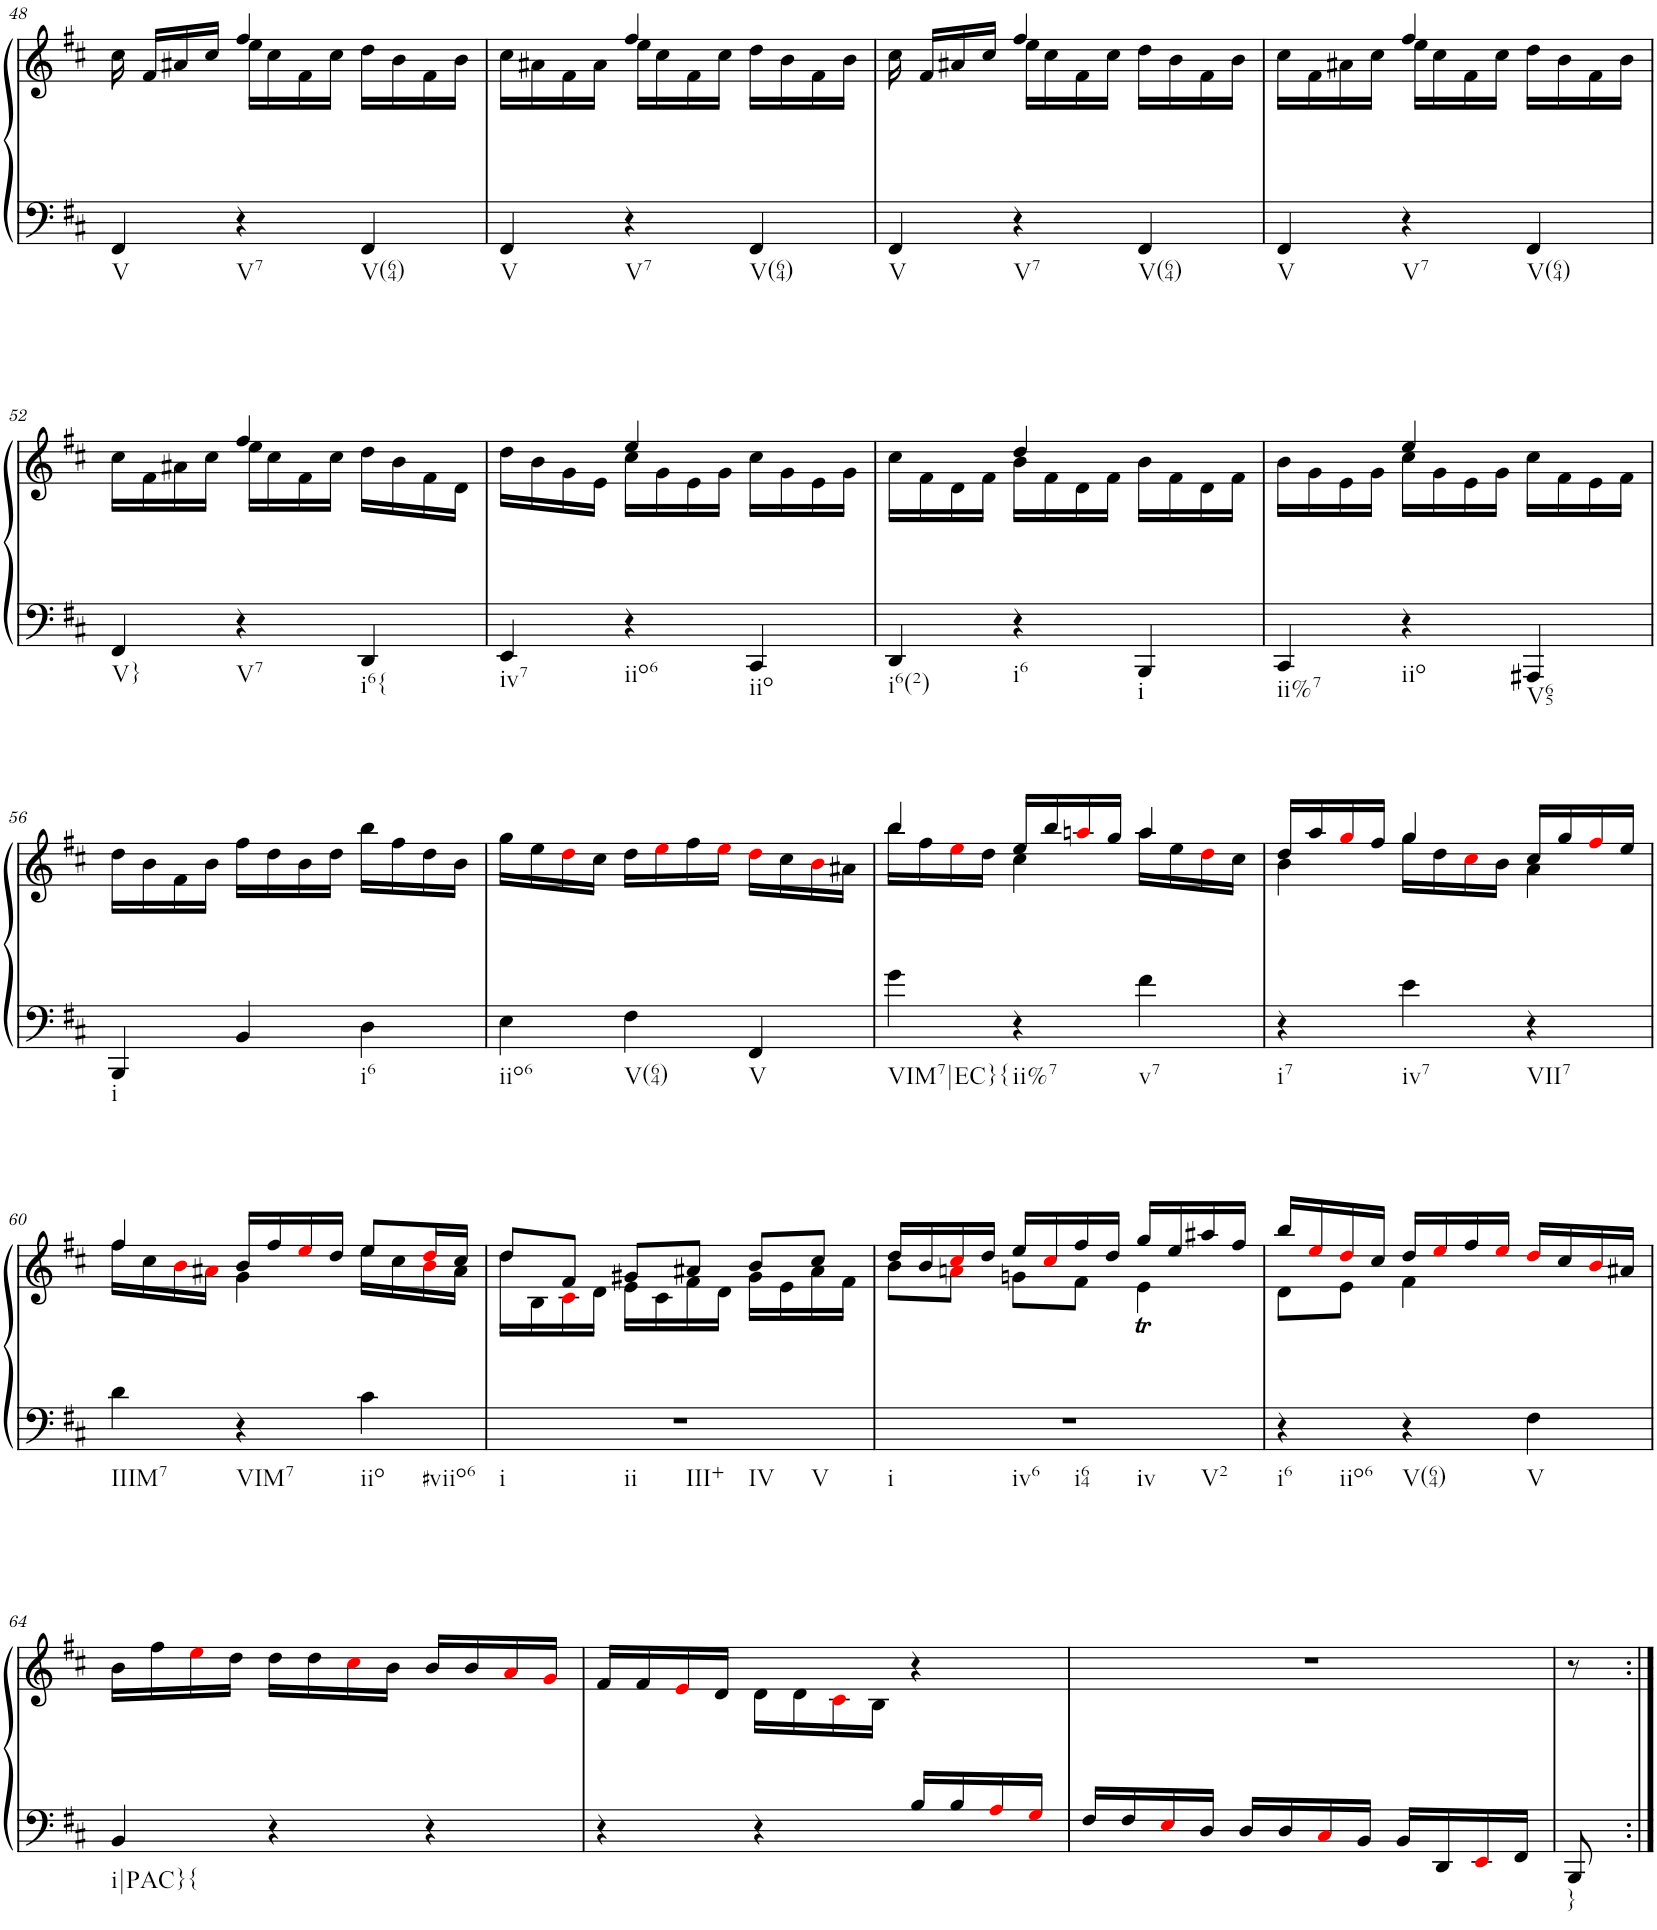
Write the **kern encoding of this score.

**kern	**kern
*part1	*part1
*staff2	*staff1
*I"Piano	*
*I'Pno.	*
!!LO:PB:g=z
*clefF4	*clefG2
*k[f#c#]	*k[f#c#]
*M3/4	*M3/4
=48	=48
*	*^
!LO:TX:b:t=V	!	!
4FF#/	16cc#\	4ryy
.	16f#/LL	.
.	16a#X/	.
.	16cc#/JJ	.
!LO:TX:b:t=V7	!	!
4r	4ff#/	16ee\LL
.	.	16cc#\
.	.	16f#\
.	.	16cc#\JJ
!LO:TX:b:t=V(64)	!	!
4FF#/	16dd\LL	4ryy
.	16b\	.
.	16f#\	.
.	16b\JJ	.
=49	=49	=49
!LO:TX:b:t=V	!	!
4FF#/	16cc#\LL	4ryy
.	16a#X\	.
.	16f#\	.
.	16a#\JJ	.
!LO:TX:b:t=V7	!	!
4r	4ff#/	16ee\LL
.	.	16cc#\
.	.	16f#\
.	.	16cc#\JJ
!LO:TX:b:t=V(64)	!	!
4FF#/	16dd\LL	4ryy
.	16b\	.
.	16f#\	.
.	16b\JJ	.
=50	=50	=50
!LO:TX:b:t=V	!	!
4FF#/	16cc#\	4ryy
.	16f#/LL	.
.	16a#X/	.
.	16cc#/JJ	.
!LO:TX:b:t=V7	!	!
4r	4ff#/	16ee\LL
.	.	16cc#\
.	.	16f#\
.	.	16cc#\JJ
!LO:TX:b:t=V(64)	!	!
4FF#/	16dd\LL	4ryy
.	16b\	.
.	16f#\	.
.	16b\JJ	.
=51	=51	=51
!LO:TX:b:t=V	!	!
4FF#/	16cc#\LL	4ryy
.	16f#\	.
.	16a#X\	.
.	16cc#\JJ	.
!LO:TX:b:t=V7	!	!
4r	4ff#/	16ee\LL
.	.	16cc#\
.	.	16f#\
.	.	16cc#\JJ
!LO:TX:b:t=V(64)	!	!
4FF#/	16dd\LL	4ryy
.	16b\	.
.	16f#\	.
.	16b\JJ	.
!!LO:LB:g=z	!!
=52	=52	=52
!LO:TX:b:t=V}	!	!
4FF#/	16cc#\LL	4ryy
.	16f#\	.
.	16a#X\	.
.	16cc#\JJ	.
!LO:TX:b:t=V7	!	!
4r	4ff#/	16ee\LL
.	.	16cc#\
.	.	16f#\
.	.	16cc#\JJ
!LO:TX:b:t=i6{	!	!
4DD/	16dd\LL	4ryy
.	16b\	.
.	16f#\	.
.	16d\JJ	.
=53	=53	=53
!LO:TX:b:t=iv7	!	!
4EE/	16dd\LL	4ryy
.	16b\	.
.	16g\	.
.	16e\JJ	.
!LO:TX:b:t=iio6	!	!
4r	4ee/	16cc#\LL
.	.	16g\
.	.	16e\
.	.	16g\JJ
!LO:TX:b:t=iio	!	!
4CC#/	16cc#\LL	4ryy
.	16g\	.
.	16e\	.
.	16g\JJ	.
=54	=54	=54
!LO:TX:b:t=i6(2)	!	!
4DD/	16cc#\LL	4ryy
.	16f#\	.
.	16d\	.
.	16f#\JJ	.
!LO:TX:b:t=i6	!	!
4r	4dd/	16b\LL
.	.	16f#\
.	.	16d\
.	.	16f#\JJ
!LO:TX:b:t=i	!	!
4BBB/	16b\LL	4ryy
.	16f#\	.
.	16d\	.
.	16f#\JJ	.
=55	=55	=55
!LO:TX:b:t=ii%7	!	!
4CC#/	16b\LL	4ryy
.	16g\	.
.	16e\	.
.	16g\JJ	.
!LO:TX:b:t=iio	!	!
4r	4ee/	16cc#\LL
.	.	16g\
.	.	16e\
.	.	16g\JJ
!LO:TX:b:t=V65	!	!
4AAA#X/	16cc#\LL	4ryy
.	16f#\	.
.	16e\	.
.	16f#\JJ	.
*	*v	*v
!!LO:LB:g=z
=56	=56
!LO:TX:b:t=i	!
4BBB/	16dd\LL
.	16b\
.	16f#\
.	16b\JJ
4BB/	16ff#\LL
.	16dd\
.	16b\
.	16dd\JJ
!LO:TX:b:t=i6	!
4D\	16bb\LL
.	16ff#\
.	16dd\
.	16b\JJ
=57	=57
!LO:TX:b:t=iio6	!
4E\	16gg\LL
.	16ee\
.	16ddi\
.	16cc#\JJ
!LO:TX:b:t=V(64)	!
4F#\	16dd\LL
.	16eei\
.	16ff#\
.	16eei\JJ
!LO:TX:b:t=V	!
4FF#/	16ddi\LL
.	16cc#\
.	16bi\
.	16a#X\JJ
=58	=58
*	*^
!LO:TX:b:t=VIM7|EC}{	!	!
4g\	4bb/	16bb\LL
.	.	16ff#\
.	.	16eei\
.	.	16dd\JJ
!LO:TX:b:t=ii%7	!	!
4r	16ee/LL	4cc#\
.	16bb/	.
.	16aani/	.
.	16gg/JJ	.
!LO:TX:b:t=v7	!	!
4f#\	4aa/	16aa\LL
.	.	16ee\
.	.	16ddi\
.	.	16cc#\JJ
=59	=59	=59
!LO:TX:b:t=i7	!	!
4r	16dd/LL	4b\
.	16aa/	.
.	16ggi/	.
.	16ff#/JJ	.
!LO:TX:b:t=iv7	!	!
4e\	4gg/	16gg\LL
.	.	16dd\
.	.	16cc#i\
.	.	16b\JJ
!LO:TX:b:t=VII7	!	!
4r	16cc#/LL	4a\
.	16gg/	.
.	16ff#i/	.
.	16ee/JJ	.
!!LO:LB:g=z	!!
=60	=60	=60
!LO:TX:b:t=IIIM7	!	!
4d\	4ff#/	16ff#\LL
.	.	16cc#\
.	.	16bi\
.	.	16a#Xi\JJ
!LO:TX:b:t=VIM7	!	!
4r	16b/LL	4g\
.	16ff#/	.
.	16eei/	.
.	16dd/JJ	.
!LO:TX:b:t=iio	!	!
!LO:TX:b:t=#viio6	!	!
4c#\	8ee/L	16ee\LL
.	.	16cc#\
.	16ddi/L	16bi\
.	16cc#/JJ	16a#\JJ
=61	=61	=61
!LO:TX:b:t=i	!	!
!LO:TX:b:t=ii	!	!
!LO:TX:b:t=III+	!	!
!LO:TX:b:t=IV	!	!
!LO:TX:b:t=V	!	!
2.r	8dd/L	16dd\LL
.	.	16B\
.	8f#/J	16c#i\
.	.	16d\JJ
.	8g#X/L	16e\LL
.	.	16c#\
.	8a#X/J	16f#\
.	.	16d\JJ
.	8b/L	16g#\LL
.	.	16e\
.	8cc#/J	16a#\
.	.	16f#\JJ
=62	=62	=62
!LO:TX:b:t=i	!	!
!LO:TX:b:t=iv6	!	!
!LO:TX:b:t=i64	!	!
!LO:TX:b:t=iv	!	!
!LO:TX:b:t=V2	!	!
2.r	16dd/LL	8b\L
.	16b/	.
.	16cc#i/	8ani\J
.	16dd/JJ	.
.	16ee/LL	8gn\L
.	16cc#i/	.
.	16ff#/	8f#\J
.	16dd/JJ	.
.	16gg/LL	4eT\
.	16ee/	.
.	16aa#X/	.
.	16ff#/JJ	.
=63	=63	=63
!LO:TX:b:t=i6	!	!
!LO:TX:b:t=iio6	!	!
4r	16bb/LL	8d\L
.	16eei/	.
.	16ddi/	8e\J
.	16cc#/JJ	.
!LO:TX:b:t=V(64)	!	!
4r	16dd/LL	4f#\
.	16eei/	.
.	16ff#/	.
.	16eei/JJ	.
!LO:TX:b:t=V	!	!
4F#\	16ddi/LL	4ryy
.	16cc#/	.
.	16bi/	.
.	16a#X/JJ	.
*	*v	*v
!!LO:LB:g=z
=64	=64
!LO:TX:b:t=i|PAC}{	!
4BB/	16b\LL
.	16ff#\
.	16eei\
.	16dd\JJ
4r	16dd\LL
.	16dd\
.	16cc#i\
.	16b\JJ
4r	16b/LL
.	16b/
.	16ai/
.	16gi/JJ
=65	=65
4r	16f#/LL
.	16f#/
.	16ei/
.	16d/JJ
4r	16d\LL
.	16d\
.	16c#i\
.	16B\JJ
16B/LL	4r
16B/	.
16Ai/	.
16Gi/JJ	.
=66	=66
16F#/LL	2.r
16F#/	.
16Ei/	.
16D/JJ	.
16D/LL	.
16D/	.
16C#i/	.
16BB/JJ	.
16BB/LL	.
16DD/	.
16EEi/	.
16FF#/JJ	.
=67	=67
!LO:TX:b:t=}	!
8BBB/	8r
=:|!	=:|!
*-	*-
